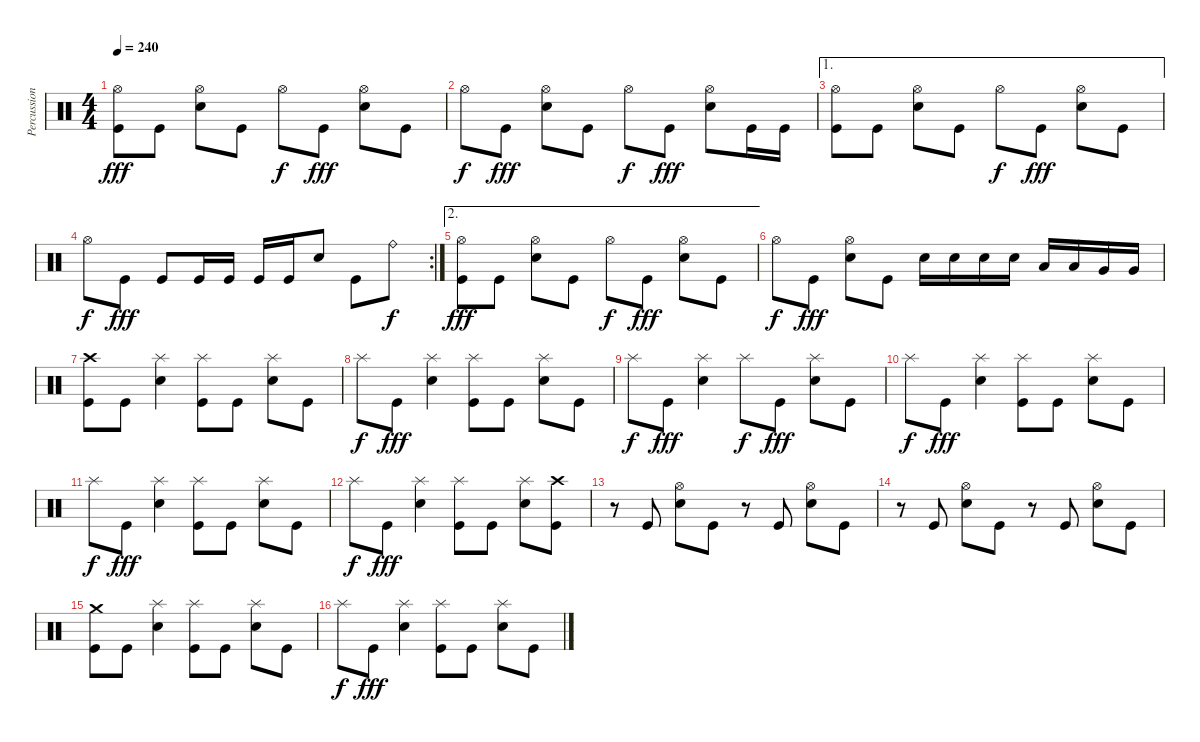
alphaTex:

\track ("Percussions" "Percussion") {instrument percussion}
\staff {score}
\articulation defaults
\ts (4 4)
\tempo 240
\clef neutral
\ks c
("Kick (hit)" "Hi-Hat (open)").8{dy fff} "Kick (hit)".8 ("Electric Snare (hit)" "Hi-Hat (open)").8 "Kick (hit)".8 "Hi-Hat (open)".8{dy f} "Kick (hit)".8{dy fff} ("Electric Snare (hit)" "Hi-Hat (open)").8 "Kick (hit)".8 |
"Hi-Hat (open)".8{dy f} "Kick (hit)".8{dy fff} ("Electric Snare (hit)" "Hi-Hat (open)").8 "Kick (hit)".8 "Hi-Hat (open)".8{dy f} "Kick (hit)".8{dy fff} ("Electric Snare (hit)" "Hi-Hat (open)").8 "Kick (hit)".16 "Kick (hit)".16 |
\ae 1
("Kick (hit)" "Hi-Hat (open)").8 "Kick (hit)".8 ("Electric Snare (hit)" "Hi-Hat (open)").8 "Kick (hit)".8 "Hi-Hat (open)".8{dy f} "Kick (hit)".8{dy fff} ("Electric Snare (hit)" "Hi-Hat (open)").8 "Kick (hit)".8 |
\rc 2 "Hi-Hat (open)".8{dy f} "Kick (hit)".8{dy fff} "Kick (hit)".8 "Kick (hit)".16 "Kick (hit)".16 "Kick (hit)".16 "Kick (hit)".16 "Electric Snare (hit)".8 "Kick (hit)".8 "Ride (bell)".8{dy f}
|
\ae 2
("Kick (hit)" "Hi-Hat (open)").8{dy fff} "Kick (hit)".8 ("Electric Snare (hit)" "Hi-Hat (open)").8 "Kick (hit)".8 "Hi-Hat (open)".8{dy f} "Kick (hit)".8{dy fff} ("Electric Snare (hit)" "Hi-Hat (open)").8 "Kick (hit)".8 |
"Hi-Hat (open)".8{dy f} "Kick (hit)".8{dy fff} ("Electric Snare (hit)" "Hi-Hat (open)").8 "Kick (hit)".8 "Electric Snare (hit)".16 "Electric Snare (hit)".16 "Electric Snare (hit)".16 "Electric Snare (hit)".16 "Low Tom (hit)".16 "Low Tom (hit)".16 "Very Low Tom (hit)".16 "Very Low Tom (hit)".16 |
("Kick (hit)" "Crash high (hit)").8 "Kick (hit)".8 ("Electric Snare (hit)" "Splash (hit)").4 ("Kick (hit)" "Splash (hit)").8 "Kick (hit)".8 ("Electric Snare (hit)" "Splash (hit)").8 "Kick (hit)".8 |
"Splash (hit)".8{dy f} "Kick (hit)".8{dy fff} ("Electric Snare (hit)" "Splash (hit)").4 ("Kick (hit)" "Splash (hit)").8 "Kick (hit)".8 ("Electric Snare (hit)" "Splash (hit)").8 "Kick (hit)".8 |
"Splash (hit)".8{dy f} "Kick (hit)".8{dy fff} ("Electric Snare (hit)" "Splash (hit)").4 "Splash (hit)".8{dy f} "Kick (hit)".8{dy fff} ("Electric Snare (hit)" "Splash (hit)").8 "Kick (hit)".8 |
"Splash (hit)".8{dy f} "Kick (hit)".8{dy fff} ("Electric Snare (hit)" "Splash (hit)").4 ("Kick (hit)" "Splash (hit)").8 "Kick (hit)".8 ("Electric Snare (hit)" "Splash (hit)").8 "Kick (hit)".8 |
"Splash (hit)".8{dy f} "Kick (hit)".8{dy fff} ("Electric Snare (hit)" "Splash (hit)").4 ("Kick (hit)" "Splash (hit)").8 "Kick (hit)".8 ("Electric Snare (hit)" "Splash (hit)").8 "Kick (hit)".8 |
"Splash (hit)".8{dy f} "Kick (hit)".8{dy fff} ("Electric Snare (hit)" "Splash (hit)").4 ("Kick (hit)" "Splash (hit)").8 "Kick (hit)".8 ("Electric Snare (hit)" "Splash (hit)").8 ("Kick (hit)" "Crash high (hit)").8 |
r.8 "Kick (hit)".8 ("Electric Snare (hit)" "Hi-Hat (open)").8 "Kick (hit)".8 r.8 "Kick (hit)".8 ("Electric Snare (hit)" "Hi-Hat (open)").8 "Kick (hit)".8 |
r.8 "Kick (hit)".8 ("Electric Snare (hit)" "Hi-Hat (open)").8 "Kick (hit)".8 r.8 "Kick (hit)".8 ("Electric Snare (hit)" "Hi-Hat (open)").8 "Kick (hit)".8 |
("Kick (hit)" "Crash medium (hit)").8 "Kick (hit)".8 ("Electric Snare (hit)" "Splash (hit)").4 ("Kick (hit)" "Splash (hit)").8 "Kick (hit)".8 ("Electric Snare (hit)" "Splash (hit)").8 "Kick (hit)".8 |
"Splash (hit)".8{dy f} "Kick (hit)".8{dy fff} ("Electric Snare (hit)" "Splash (hit)").4 ("Kick (hit)" "Splash (hit)").8 "Kick (hit)".8 ("Electric Snare (hit)" "Splash (hit)").8 "Kick (hit)".8
